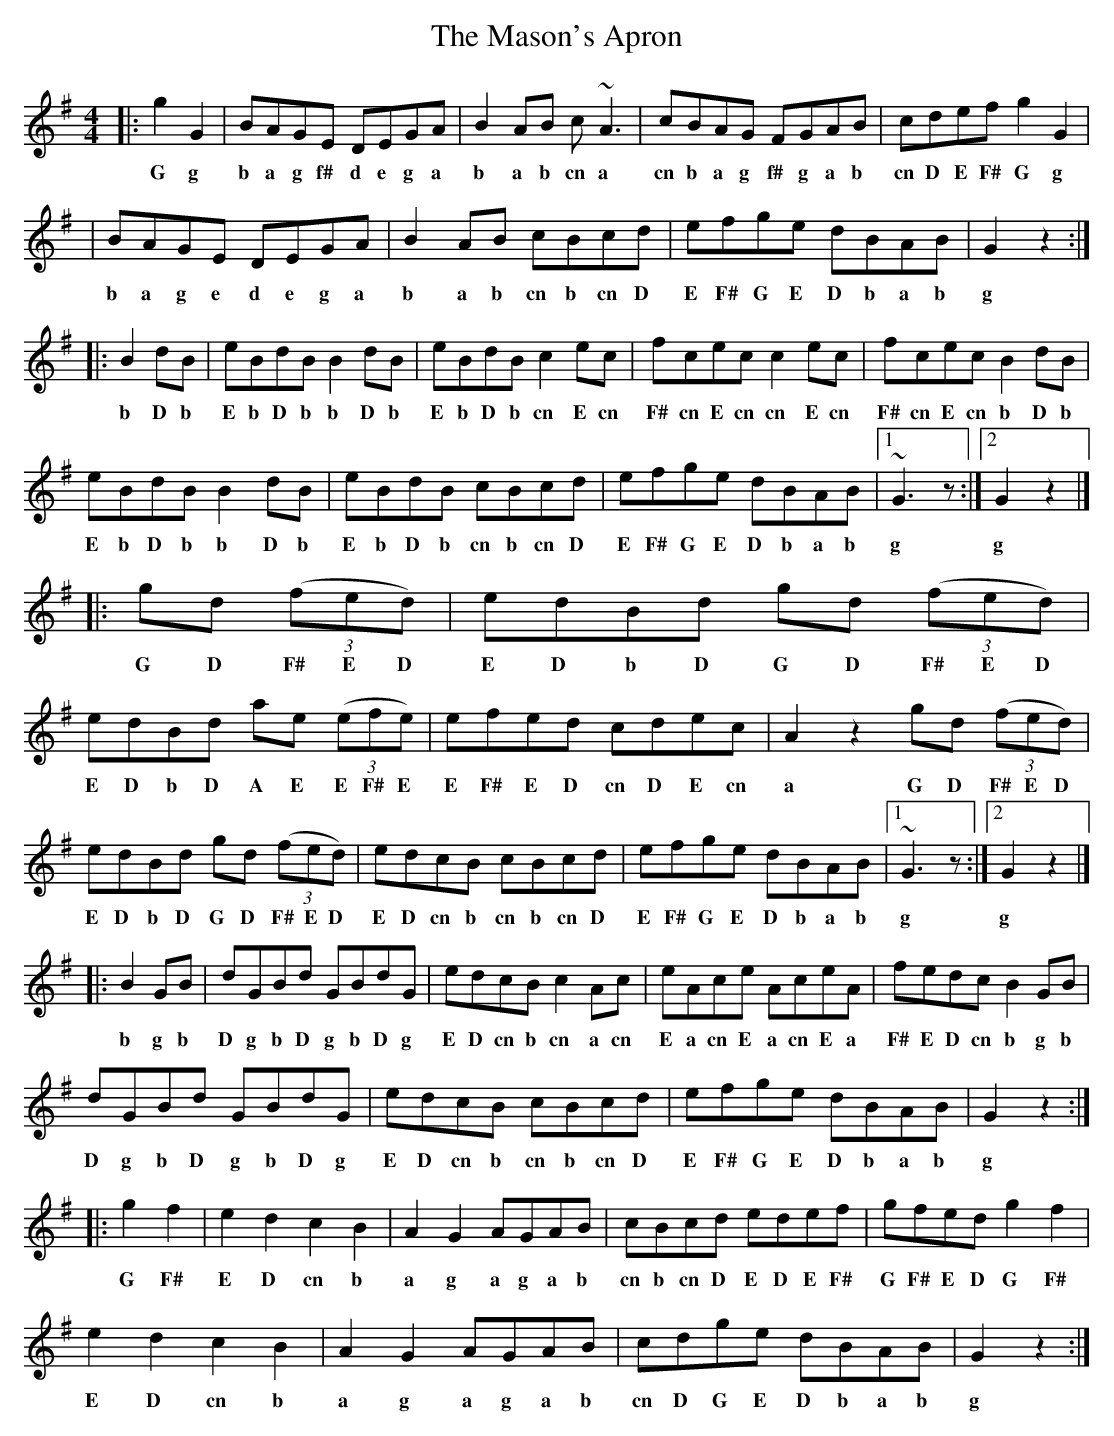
X:1
T:Mason's Apron, The
M:4/4
L:1/8
K:G
|:g2G2|BAGE DEGA|B2AB c~A3|cBAG FGAB|cdef g2G2|
w:G g b a g f# d e g a b a b cn a cn b a g f# g a b cn D E F# G g
|BAGE DEGA|B2AB cBcd|efge dBAB|G2z2:|
w:b a g e d e g a b a b cn b cn D E F# G E D b a b g
|:B2dB|eBdB B2dB|eBdB c2ec|fcec c2ec|fcec B2dB|
w:b D b E b D b b D b E b D b cn E cn F# cn E cn cn E cn F# cn E cn b D b
eBdB B2dB|eBdB cBcd|efge dBAB|[1~G3z:|][2G2z2|]
w:E b D b b D b E b D b cn b cn D E F# G E D b a b g g
|:gd ((3fed)|edBd gd ((3fed)|edBd ae ((3efe)|efed cdec|A2z2 gd ((3fed)|
w:G D F# E D E D b D G D F# E D E D b D A E E F# E E F# E D cn D E cn a G D F# E D
edBd gd ((3fed)| edcB cBcd|efge dBAB|[1~G3z:|][2G2z2|]
w:E D b D G D F# E D E D cn b cn b cn D E F# G E D b a b g g
|:B2GB|dGBd GBdG|edcB c2Ac|eAce AceA|fedc B2GB|
w:b g b D g b D g b D g E D cn b cn a cn E a cn E a cn E a F# E D cn b g b
dGBd GBdG|edcB cBcd|efge dBAB|G2z2:|
w:D g b D g b D g E D cn b cn b cn D E F# G E D b a b g
|:g2f2|e2d2 c2B2|A2G2 AGAB|cBcd edef|gfed g2f2|
w:G F# E D cn b a g a g a b cn b cn D E D E F# G F# E D G F#
e2d2 c2B2|A2G2 AGAB|cdge dBAB|G2z2:|
w:E D cn b a g a g a b cn D G E D b a b g
